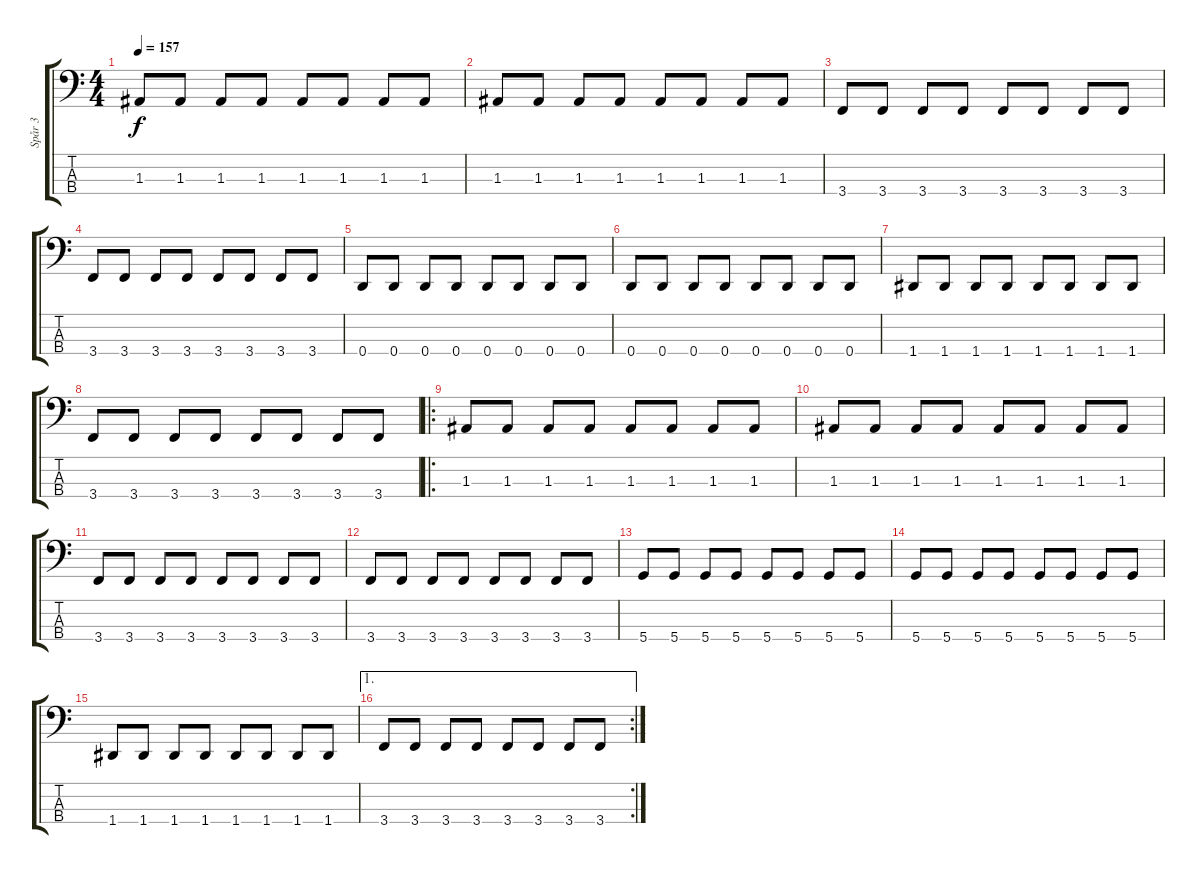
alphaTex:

\track ("Spår 3" "Spår 3") {instrument electricbasspick}
\staff {score tabs}
\tuning (G2 D2 A1 D1) {hide}
\ts (4 4)
\tempo 157
\clef f4
\ks c
1.3.8{dy f instrument electricbasspick} 1.3.8 1.3.8 1.3.8 1.3.8 1.3.8 1.3.8 1.3.8 |
1.3.8 1.3.8 1.3.8 1.3.8 1.3.8 1.3.8 1.3.8 1.3.8 |
3.4.8 3.4.8 3.4.8 3.4.8 3.4.8 3.4.8 3.4.8 3.4.8 |
3.4.8 3.4.8 3.4.8 3.4.8 3.4.8 3.4.8 3.4.8 3.4.8 |
0.4.8 0.4.8 0.4.8 0.4.8 0.4.8 0.4.8 0.4.8 0.4.8 |
0.4.8 0.4.8 0.4.8 0.4.8 0.4.8 0.4.8 0.4.8 0.4.8 |
1.4.8 1.4.8 1.4.8 1.4.8 1.4.8 1.4.8 1.4.8 1.4.8 |
3.4.8 3.4.8 3.4.8 3.4.8 3.4.8 3.4.8 3.4.8 3.4.8 |
\ro
1.3.8 1.3.8 1.3.8 1.3.8 1.3.8 1.3.8 1.3.8 1.3.8 |
1.3.8 1.3.8 1.3.8 1.3.8 1.3.8 1.3.8 1.3.8 1.3.8 |
3.4.8 3.4.8 3.4.8 3.4.8 3.4.8 3.4.8 3.4.8 3.4.8 |
3.4.8 3.4.8 3.4.8 3.4.8 3.4.8 3.4.8 3.4.8 3.4.8 |
5.4.8 5.4.8 5.4.8 5.4.8 5.4.8 5.4.8 5.4.8 5.4.8 |
5.4.8 5.4.8 5.4.8 5.4.8 5.4.8 5.4.8 5.4.8 5.4.8 |
1.4.8 1.4.8 1.4.8 1.4.8 1.4.8 1.4.8 1.4.8 1.4.8 |
\ae 1
\rc 2
3.4.8 3.4.8 3.4.8 3.4.8 3.4.8 3.4.8 3.4.8 3.4.8
